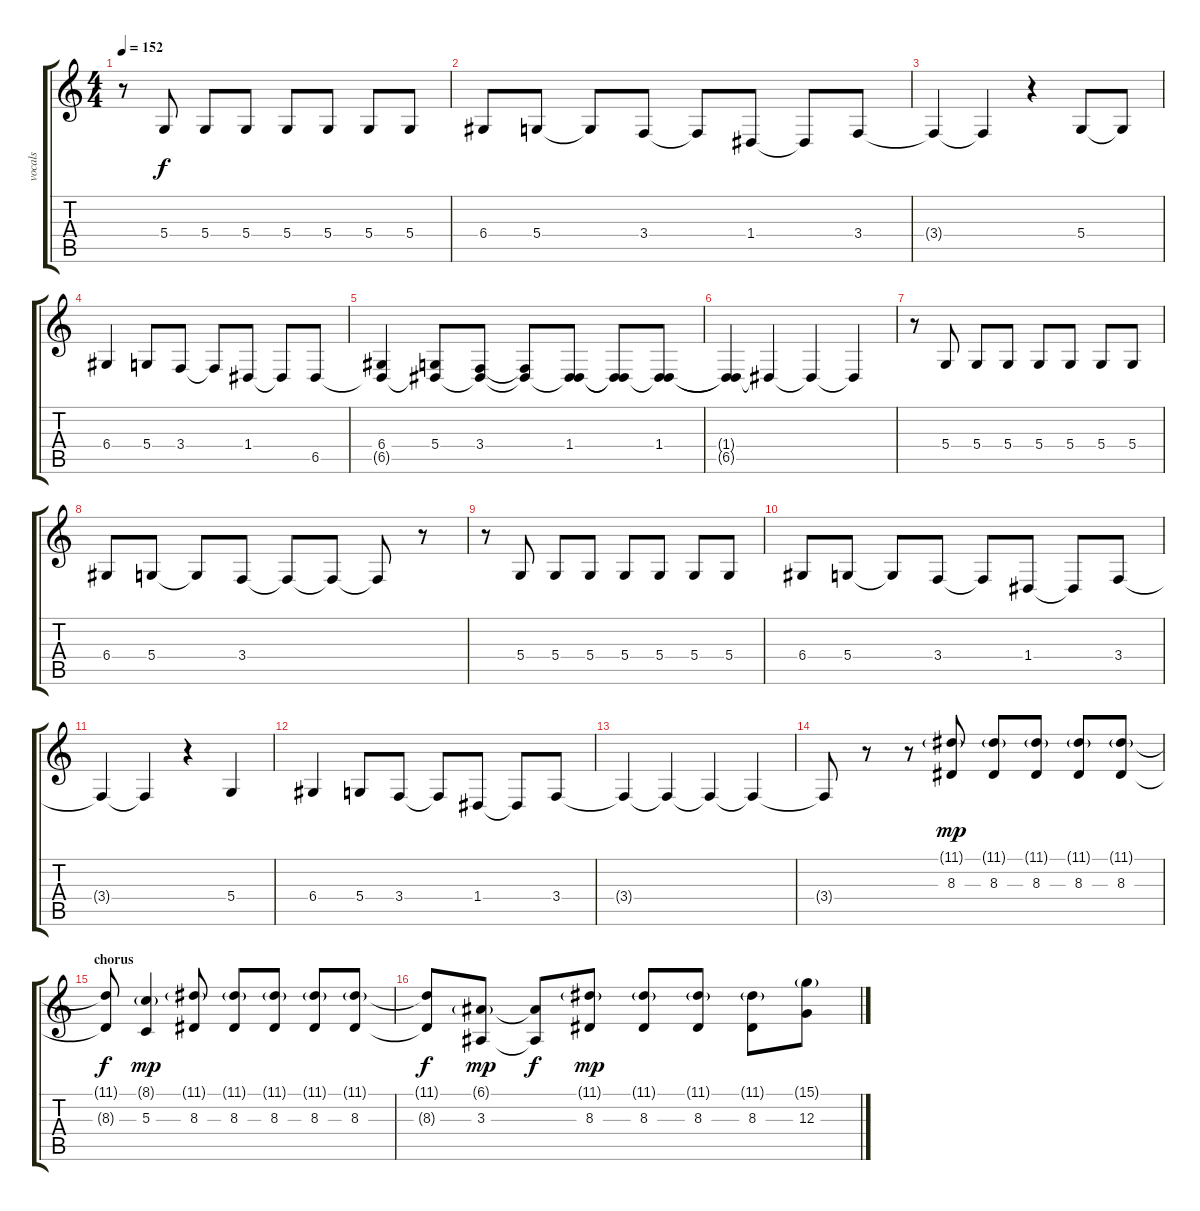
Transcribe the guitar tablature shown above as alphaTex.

\track ("vocals" "vocals") {instrument tenorsax}
\staff {score tabs}
\tuning (E4 B3 G3 D3 A2 D2) {hide}
\ts (4 4)
\tempo 152
\clef g2
\ks c
r.8{dy f} 5.4.8 5.4.8 5.4.8 5.4.8 5.4.8 5.4.8 5.4.8 |
6.4.8 5.4.8 5.4{t}.8 3.4.8 3.4{t}.8 1.4.8 1.4{t}.8 3.4.8 |
3.4{t}.4 3.4{t}.4 r.4 5.4.8 5.4{t}.8 |
6.4.4 5.4.8 3.4.8 3.4{t}.8 1.4.8 1.4{t}.8 6.5.8 |
(6.4 6.5{t}).4 (5.4 6.5{t}).8 (3.4 6.5{t}).8 (3.4{t} 6.5{t}).8 (1.4 6.5{t}).8 (1.4{t} 6.5{t}).8 (1.4 6.5{t}).8 |
(1.4{t} 6.5{t}).4 1.4{t}.4 1.4{t}.4 1.4{t}.4 |
r.8 5.4.8 5.4.8 5.4.8 5.4.8 5.4.8 5.4.8 5.4.8 |
6.4.8 5.4.8 5.4{t}.8 3.4.8 3.4{t}.8 3.4{t}.8 3.4{t}.8 r.8 |
r.8 5.4.8 5.4.8 5.4.8 5.4.8 5.4.8 5.4.8 5.4.8 |
6.4.8 5.4.8 5.4{t}.8 3.4.8 3.4{t}.8 1.4.8 1.4{t}.8 3.4.8 |
3.4{t}.4 3.4{t}.4 r.4 5.4.4 |
6.4.4 5.4.8 3.4.8 3.4{t}.8 1.4.8 1.4{t}.8 3.4.8 |
3.4{t}.4 3.4{t}.4 3.4{t}.4 3.4{t}.4 |
3.4{t}.8 r.8 r.8 (11.1{g} 8.3).8{dy mp} (11.1{g} 8.3).8 (11.1{g} 8.3).8 (11.1{g} 8.3).8 (11.1{g} 8.3).8 |
\section ("" "chorus")
(11.1{t} 8.3{t}).8{dy f} (8.1{g} 5.3).4{dy mp} (11.1{g} 8.3).8 (11.1{g} 8.3).8 (11.1{g} 8.3).8 (11.1{g} 8.3).8 (11.1{g} 8.3).8 |
(11.1{t} 8.3{t}).8{dy f} (6.1{g} 3.3).8{dy mp} (6.1{t} 3.3{t}).8{dy f} (11.1{g} 8.3).8{dy mp} (11.1{g} 8.3).8 (11.1{g} 8.3).8 (11.1{g} 8.3).8 (15.1{g} 12.3).8
